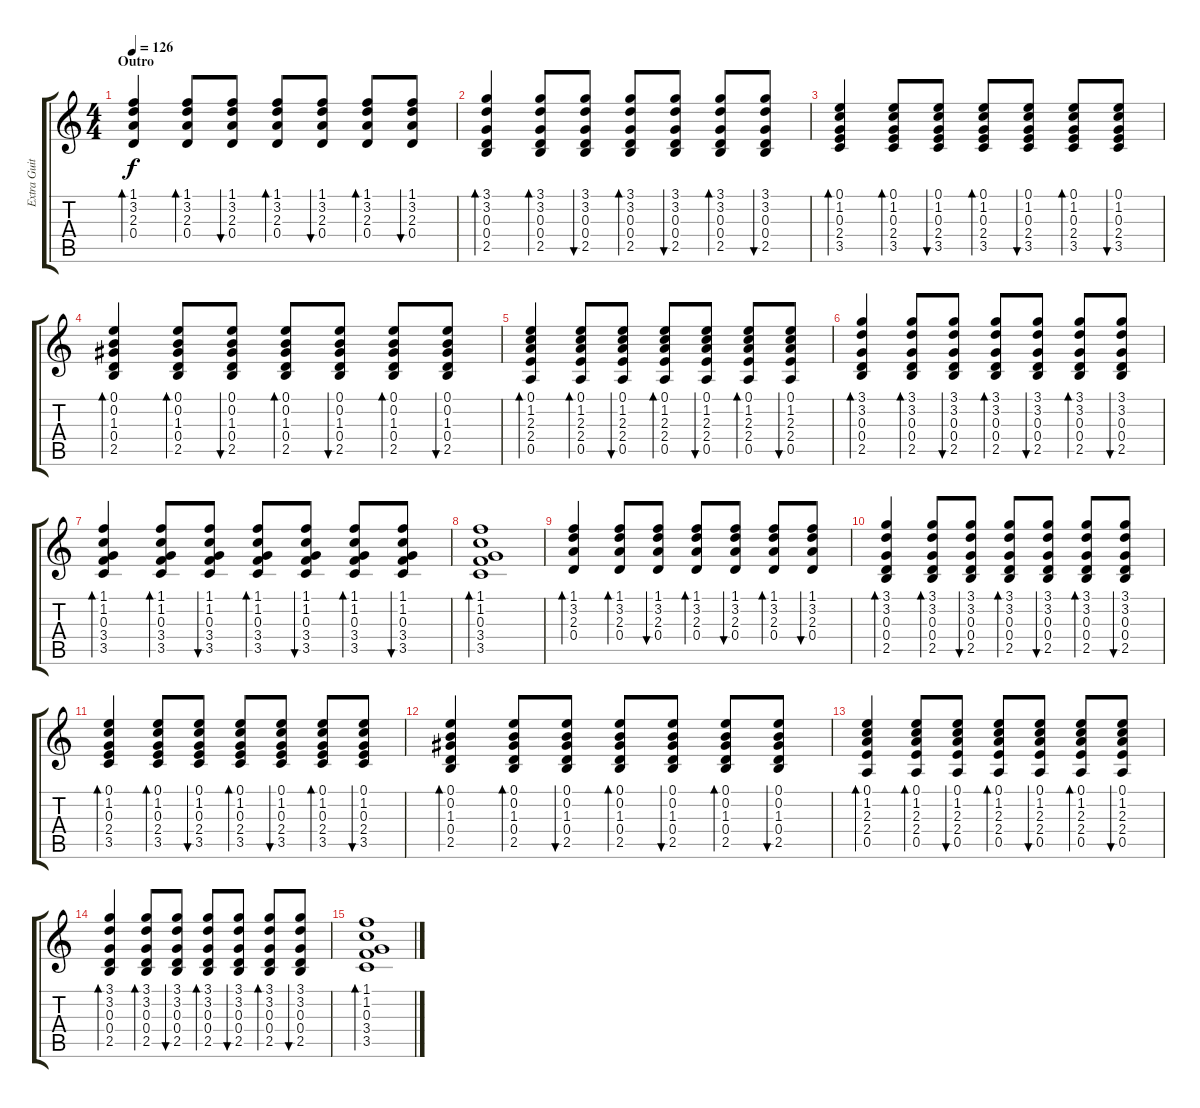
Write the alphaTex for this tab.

\track ("Extra Guitar" "Extra Guit") {instrument distortionguitar}
\staff {score tabs}
\tuning (E4 B3 G3 D3 A2 D2) {hide}
\ts (4 4)
\section ("" "Outro")
\tempo 126
\clef g2
\ks c
(1.1 3.2 2.3 0.4).4{bd 60 dy f volume 5 balance 5 instrument electricguitarjazz} (1.1 3.2 2.3 0.4).8{bd 60} (1.1 3.2 2.3 0.4).8{bu 60} (1.1 3.2 2.3 0.4).8{bd 60} (1.1 3.2 2.3 0.4).8{bu 60} (1.1 3.2 2.3 0.4).8{bd 60} (1.1 3.2 2.3 0.4).8{bu 60} |
(3.1 3.2 0.3 0.4 2.5).4{bd 60} (3.1 3.2 0.3 0.4 2.5).8{bd 60} (3.1 3.2 0.3 0.4 2.5).8{bu 60} (3.1 3.2 0.3 0.4 2.5).8{bd 60} (3.1 3.2 0.3 0.4 2.5).8{bu 60} (3.1 3.2 0.3 0.4 2.5).8{bd 60} (3.1 3.2 0.3 0.4 2.5).8{bu 60} |
(0.1 1.2 0.3 2.4 3.5).4{bd 60} (0.1 1.2 0.3 2.4 3.5).8{bd 60} (0.1 1.2 0.3 2.4 3.5).8{bu 60} (0.1 1.2 0.3 2.4 3.5).8{bd 60} (0.1 1.2 0.3 2.4 3.5).8{bu 60} (0.1 1.2 0.3 2.4 3.5).8{bd 60} (0.1 1.2 0.3 2.4 3.5).8{bu 60} |
(0.1 0.2 1.3 0.4 2.5).4{bd 60} (0.1 0.2 1.3 0.4 2.5).8{bd 60} (0.1 0.2 1.3 0.4 2.5).8{bu 60} (0.1 0.2 1.3 0.4 2.5).8{bd 60} (0.1 0.2 1.3 0.4 2.5).8{bu 60} (0.1 0.2 1.3 0.4 2.5).8{bd 60} (0.1 0.2 1.3 0.4 2.5).8{bu 60} |
(0.1 1.2 2.3 2.4 0.5).4{bd 60} (0.1 1.2 2.3 2.4 0.5).8{bd 60} (0.1 1.2 2.3 2.4 0.5).8{bu 60} (0.1 1.2 2.3 2.4 0.5).8{bd 60} (0.1 1.2 2.3 2.4 0.5).8{bu 60} (0.1 1.2 2.3 2.4 0.5).8{bd 60} (0.1 1.2 2.3 2.4 0.5).8{bu 60} |
(3.1 3.2 0.3 0.4 2.5).4{bd 60} (3.1 3.2 0.3 0.4 2.5).8{bd 60} (3.1 3.2 0.3 0.4 2.5).8{bu 60} (3.1 3.2 0.3 0.4 2.5).8{bd 60} (3.1 3.2 0.3 0.4 2.5).8{bu 60} (3.1 3.2 0.3 0.4 2.5).8{bd 60} (3.1 3.2 0.3 0.4 2.5).8{bu 60} |
(1.1 1.2 0.3 3.4 3.5).4{bd 60} (1.1 1.2 0.3 3.4 3.5).8{bd 60} (1.1 1.2 0.3 3.4 3.5).8{bu 60} (1.1 1.2 0.3 3.4 3.5).8{bd 60} (1.1 1.2 0.3 3.4 3.5).8{bu 60} (1.1 1.2 0.3 3.4 3.5).8{bd 60} (1.1 1.2 0.3 3.4 3.5).8{bu 60} |
(1.1 1.2 0.3 3.4 3.5).1{bd 60} |
(1.1 3.2 2.3 0.4).4{bd 60} (1.1 3.2 2.3 0.4).8{bd 60} (1.1 3.2 2.3 0.4).8{bu 60} (1.1 3.2 2.3 0.4).8{bd 60} (1.1 3.2 2.3 0.4).8{bu 60} (1.1 3.2 2.3 0.4).8{bd 60} (1.1 3.2 2.3 0.4).8{bu 60} |
(3.1 3.2 0.3 0.4 2.5).4{bd 60} (3.1 3.2 0.3 0.4 2.5).8{bd 60} (3.1 3.2 0.3 0.4 2.5).8{bu 60} (3.1 3.2 0.3 0.4 2.5).8{bd 60} (3.1 3.2 0.3 0.4 2.5).8{bu 60} (3.1 3.2 0.3 0.4 2.5).8{bd 60} (3.1 3.2 0.3 0.4 2.5).8{bu 60} |
(0.1 1.2 0.3 2.4 3.5).4{bd 60} (0.1 1.2 0.3 2.4 3.5).8{bd 60} (0.1 1.2 0.3 2.4 3.5).8{bu 60} (0.1 1.2 0.3 2.4 3.5).8{bd 60} (0.1 1.2 0.3 2.4 3.5).8{bu 60} (0.1 1.2 0.3 2.4 3.5).8{bd 60} (0.1 1.2 0.3 2.4 3.5).8{bu 60} |
(0.1 0.2 1.3 0.4 2.5).4{bd 60} (0.1 0.2 1.3 0.4 2.5).8{bd 60} (0.1 0.2 1.3 0.4 2.5).8{bu 60} (0.1 0.2 1.3 0.4 2.5).8{bd 60} (0.1 0.2 1.3 0.4 2.5).8{bu 60} (0.1 0.2 1.3 0.4 2.5).8{bd 60} (0.1 0.2 1.3 0.4 2.5).8{bu 60} |
(0.1 1.2 2.3 2.4 0.5).4{bd 60} (0.1 1.2 2.3 2.4 0.5).8{bd 60} (0.1 1.2 2.3 2.4 0.5).8{bu 60} (0.1 1.2 2.3 2.4 0.5).8{bd 60} (0.1 1.2 2.3 2.4 0.5).8{bu 60} (0.1 1.2 2.3 2.4 0.5).8{bd 60} (0.1 1.2 2.3 2.4 0.5).8{bu 60} |
(3.1 3.2 0.3 0.4 2.5).4{bd 60} (3.1 3.2 0.3 0.4 2.5).8{bd 60} (3.1 3.2 0.3 0.4 2.5).8{bu 60} (3.1 3.2 0.3 0.4 2.5).8{bd 60} (3.1 3.2 0.3 0.4 2.5).8{bu 60} (3.1 3.2 0.3 0.4 2.5).8{bd 60} (3.1 3.2 0.3 0.4 2.5).8{bu 60} |
(1.1 1.2 0.3 3.4 3.5).1{bd 60}
